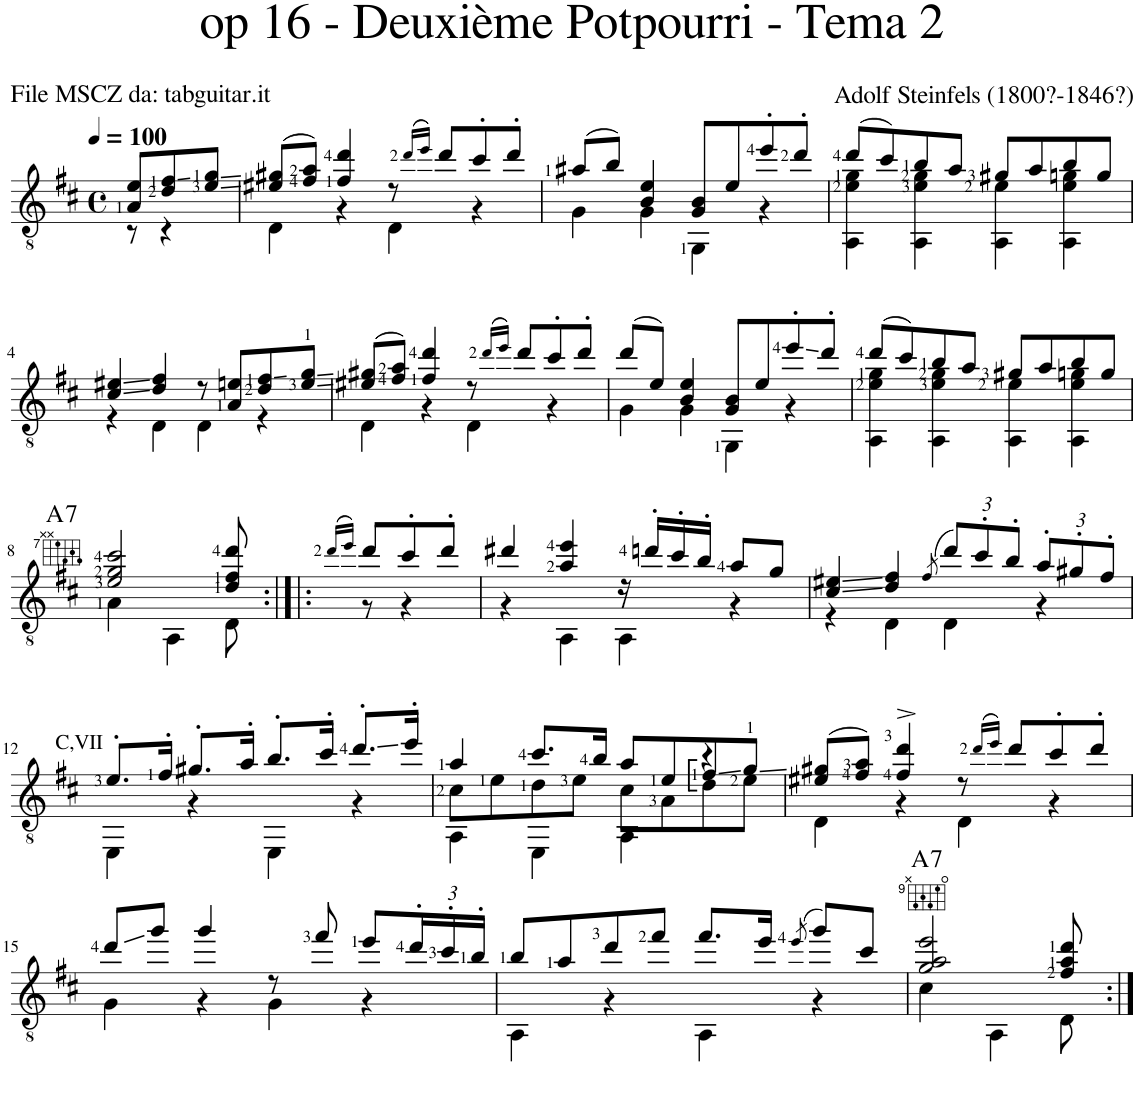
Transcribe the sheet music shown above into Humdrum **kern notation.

**kern	**harte
*part1	*part1
*staff1	*
*I"Guitar	*
*I'Guit.	*
*clefGv2	*
*k[f#c#]	*
*M4/4	*
*met(c)	*
*MM100	*
=	=
*^	*
8A/ 8e/L	8r	.
8d/ 8f#/	4r	.
8e/ 8g/J	.	.
=1	=1	=1
(8e#X/ 8g#X/L	4D\	.
8f#/ 8a/J)	.	.
4f#/ 4dd/	4r	.
8r	4D\	.
(16qdd/LL	.	.
16qee/JJ)	.	.
8dd/L	.	.
8cc#'/	4r	.
8dd'/J	.	.
=2	=2	=2
(8a#X/L	4G\	.
8b/J)	.	.
4B/ 4e/	4G\	.
8G/ 8B/L	4GG\	.
8e/	.	.
8ee'/	4r	.
8dd'/J	.	.
=3	=3	=3
(8dd/L	4AA\ 4e\ 4g\	.
8cc#/)	.	.
8b/	4AA\ 4e\ 4g\	.
8a/J	.	.
8g#X/L	4AA\ 4e\	.
8a/	.	.
8b/	4AA\ 4e\ 4gn\	.
8g/J	.	.
!!LO:LB:g=z	!!
=4	=4	=4
4c#/ 4e#X/	4r	.
4d/ 4f#/	4D\	.
8r	4D\	.
8A/ 8en/L	.	.
8d/ 8f#/	4r	.
8e/ 8g/J	.	.
=5	=5	=5
(8e#X/ 8g#X/L	4D\	.
8f#/ 8a/J)	.	.
4f#/ 4dd/	4r	.
8r	4D\	.
(16qdd/LL	.	.
16qee/JJ)	.	.
8dd/L	.	.
8cc#'/	4r	.
8dd'/J	.	.
=6	=6	=6
(8dd/L	4G\	.
8e/J)	.	.
4B/ 4e/	4G\	.
8G/ 8B/L	4GG\	.
8e/	.	.
8ee'/	4r	.
8dd'/J	.	.
=7	=7	=7
(8dd/L	4AA\ 4e\ 4g\	.
8cc#/)	.	.
8b/	4AA\ 4e\ 4g\	.
8a/J	.	.
8g#X/L	4AA\ 4e\	.
8a/	.	.
8b/	4AA\ 4e\ 4gn\	.
8g/J	.	.
!!LO:LB:g=z	!!
=8	=8	=8
!	!	!LO:H:kt=7
2e/ 2g/ 2cc#/	4A\	A:7
.	4AA\	.
8d/ 8f#/ 8dd/	8D\	.
=9:|!|:	=9:|!|:	=9:|!|:
(16qdd/LL	.	.
16qee/JJ)	.	.
8dd/L	8r	.
8cc#'/	4r	.
8dd'/J	.	.
=10	=10	=10
4dd#X/	4r	.
4a/ 4ee/	4AA\	.
16r	4AA\	.
16ddn'/LL	.	.
16cc#'/	.	.
16b'/JJ	.	.
8a/L	4r	.
8g/J	.	.
=11	=11	=11
4c#/ 4e#X/	4r	.
4d/ 4f#/	4D\	.
(8qf#/	.	.
*Xbrackettup	*	*
12dd/L)	4D\	.
12cc#'/	.	.
12b'/J	.	.
12a'/L	4r	.
12g#X'/	.	.
12f#'/J	.	.
!!LO:LB:g=z	!!
=12	=12	=12
!LO:TX:a:t=C,VII	!	!
8.e'/L	4EE\	.
16f#'/Jk	.	.
8.g#X'/L	4r	.
16a'/Jk	.	.
8.b'/L	4EE\	.
16cc#'/Jk	.	.
8.dd'/L	4r	.
16ee'/Jk	.	.
=13	=13	=13
*	*^	*
4a/	4AA\	8c#\L	.
.	.	8e\	.
8.cc#/L	4EE\	8d\	.
.	.	8e\J	.
16b/Jk	.	.	.
8a/L	4AA\	8c#\L	.
8e/	.	8A\	.
8f#:/	4r	8d\	.
8g/J	.	8e\J	.
*	*v	*v	*
=14	=14	=14
(8e#X/ 8g#X/L	4D\	.
8f#/ 8a/J)	.	.
4f#/^ 4dd/^	4r	.
8r	4D\	.
(16qdd/LL	.	.
16qee/JJ)	.	.
8dd/L	.	.
8cc#'/	4r	.
8dd'/J	.	.
!!LO:LB:g=z	!!
=15	=15	=15
8dd/L	4G\	.
8gg/J	.	.
4gg/	4r	.
8r	4G\	.
8ff#/	.	.
8ee/L	4r	.
24dd'/L	.	.
24cc#'/	.	.
24b'/JJ	.	.
=16	=16	=16
8b/L	4AA\	.
8a/	.	.
8dd/	4r	.
8ff#/J	.	.
8.ff#/L	4AA\	.
16ee/Jk	.	.
(8qee/	.	.
8gg/L)	4r	.
8cc#/J	.	.
=17	=17	=17
!	!	!LO:H:kt=7
2g/ 2a/ 2ee/	4c#\	A:7
.	4AA\	.
8f#/ 8a/ 8dd/	8D\	.
*v	*v	*
=:|!	=:|!
*-	*-
